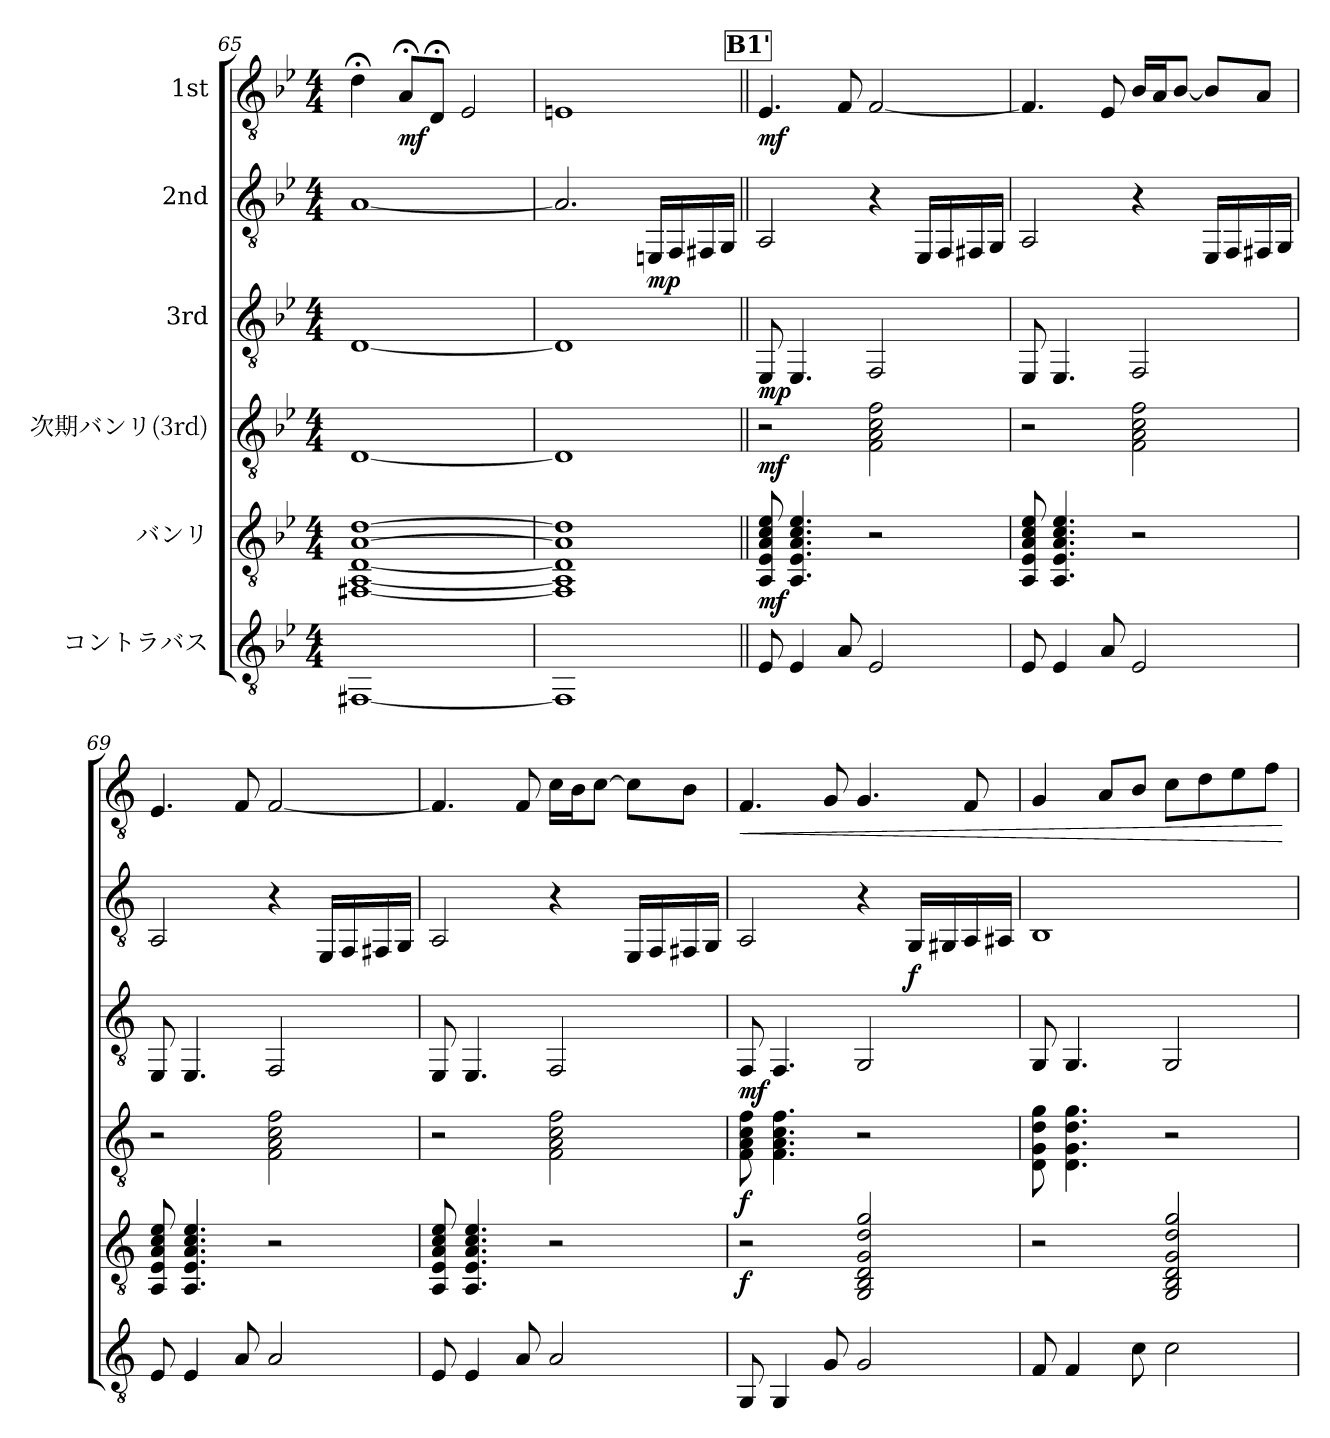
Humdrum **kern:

**kern	**kern	**dynam	**kern	**dynam	**kern	**dynam	**kern	**dynam	**kern	**dynam
*part6	*part5	*part5	*part4	*part4	*part3	*part3	*part2	*part2	*part1	*part1
*staff6	*staff5	*staff5	*staff4	*staff4	*staff3	*staff3	*staff2	*staff2	*staff1	*staff1
*I"コントラバス	*I"バンリ	*	*I"次期バンリ(3rd)	*	*I"3rd	*	*I"2nd	*	*I"1st	*
*clefGv2	*clefGv2	*	*clefGv2	*	*clefGv2	*	*clefGv2	*	*clefGv2	*
*ITrd7c12	*	*	*	*	*	*	*	*	*	*
*k[b-e-]	*k[b-e-]	*	*k[b-e-]	*	*k[b-e-]	*	*k[b-e-]	*	*k[b-e-]	*
*M4/4	*M4/4	*	*M4/4	*	*M4/4	*	*M4/4	*	*M4/4	*
=65	=65	=65	=65	=65	=65	=65	=65	=65	=65	=65
[1FFF#X	[1FF#X [1AA [1D [1A [1d	.	[1D	.	[1D	.	[1A	.	4d;<\	.
!	!	!	!	!	!	!	!	!	!	!LO:DY:b
.	.	.	.	.	.	.	.	.	8A;</L	mf
.	.	.	.	.	.	.	.	.	8D;</J	.
.	.	.	.	.	.	.	.	.	2E-/	.
=66	=66	=66	=66	=66	=66	=66	=66	=66	=66	=66
1FFF#]	1FF#] 1AA] 1D] 1A] 1d]	.	1D]	.	1D]	.	2.A/]	.	1En	.
!	!	!	!	!	!	!	!	!LO:DY:b	!	!
.	.	.	.	.	.	.	16EEn/LL	mp	.	.
.	.	.	.	.	.	.	16FF/	.	.	.
.	.	.	.	.	.	.	16FF#X/	.	.	.
.	.	.	.	.	.	.	16GG/JJ	.	.	.
!!LO:REH:place=s1:a:B:fs=14:t=B1'
=67||	=67||	=67||	=67||	=67||	=67||	=67||	=67||	=67||	=67||	=67||
*k[]	*k[]	*	*k[]	*	*k[]	*	*k[]	*	*k[]	*
!	!	!LO:DY:b	!	!LO:DY:b	!	!LO:DY:b	!	!	!	!LO:DY:b
8EE/	8AA/ 8E/ 8A/ 8c/ 8e/	mf	2r	mf	8EE/	mp	2AA/	.	4.E/	mf
4EE/	4.AA/ 4.E/ 4.A/ 4.c/ 4.e/	.	.	.	4.EE/	.	.	.	.	.
8AA/	.	.	.	.	.	.	.	.	8F/	.
2EE/	2r	.	2F\ 2A\ 2c\ 2f\	.	2FF/	.	4r	.	[2F/	.
.	.	.	.	.	.	.	16EE/LL	.	.	.
.	.	.	.	.	.	.	16FF/	.	.	.
.	.	.	.	.	.	.	16FF#X/	.	.	.
.	.	.	.	.	.	.	16GG/JJ	.	.	.
=68	=68	=68	=68	=68	=68	=68	=68	=68	=68	=68
8EE/	8AA/ 8E/ 8A/ 8c/ 8e/	.	2r	.	8EE/	.	2AA/	.	4.F/]	.
4EE/	4.AA/ 4.E/ 4.A/ 4.c/ 4.e/	.	.	.	4.EE/	.	.	.	.	.
8AA/	.	.	.	.	.	.	.	.	8E/	.
2EE/	2r	.	2F\ 2A\ 2c\ 2f\	.	2FF/	.	4r	.	16B/LL	.
.	.	.	.	.	.	.	.	.	16A/J	.
.	.	.	.	.	.	.	.	.	[8B/J	.
.	.	.	.	.	.	.	16EE/LL	.	8B/L]	.
.	.	.	.	.	.	.	16FF/	.	.	.
.	.	.	.	.	.	.	16FF#X/	.	8A/J	.
.	.	.	.	.	.	.	16GG/JJ	.	.	.
=69	=69	=69	=69	=69	=69	=69	=69	=69	=69	=69
8EE/	8AA/ 8E/ 8A/ 8c/ 8e/	.	2r	.	8EE/	.	2AA/	.	4.E/	.
4EE/	4.AA/ 4.E/ 4.A/ 4.c/ 4.e/	.	.	.	4.EE/	.	.	.	.	.
8AA/	.	.	.	.	.	.	.	.	8F/	.
2AA/	2r	.	2F\ 2A\ 2c\ 2f\	.	2FF/	.	4r	.	[2F/	.
.	.	.	.	.	.	.	16EE/LL	.	.	.
.	.	.	.	.	.	.	16FF/	.	.	.
.	.	.	.	.	.	.	16FF#X/	.	.	.
.	.	.	.	.	.	.	16GG/JJ	.	.	.
!!LO:PB:g=z
=70	=70	=70	=70	=70	=70	=70	=70	=70	=70	=70
8EE/	8AA/ 8E/ 8A/ 8c/ 8e/	.	2r	.	8EE/	.	2AA/	.	4.F/]	.
4EE/	4.AA/ 4.E/ 4.A/ 4.c/ 4.e/	.	.	.	4.EE/	.	.	.	.	.
8AA/	.	.	.	.	.	.	.	.	8F/	.
2AA/	2r	.	2F\ 2A\ 2c\ 2f\	.	2FF/	.	4r	.	16c\LL	.
.	.	.	.	.	.	.	.	.	16B\J	.
.	.	.	.	.	.	.	.	.	[8c\J	.
.	.	.	.	.	.	.	16EE/LL	.	8c\L]	.
.	.	.	.	.	.	.	16FF/	.	.	.
.	.	.	.	.	.	.	16FF#X/	.	8B\J	.
.	.	.	.	.	.	.	16GG/JJ	.	.	.
=71	=71	=71	=71	=71	=71	=71	=71	=71	=71	=71
!	!	!LO:DY:b	!	!LO:DY:b	!	!LO:DY:b	!	!	!	!LO:HP:b
8GGG/	2r	f	8F\ 8A\ 8c\ 8f\	f	8FF/	mf	2AA/	.	4.F/	<
4GGG/	.	.	4.F\ 4.A\ 4.c\ 4.f\	.	4.FF/	.	.	.	.	.
8GG/	.	.	.	.	.	.	.	.	8G/	.
2GG/	2GG/ 2BB/ 2D/ 2G/ 2d/ 2g/	.	2r	.	2GG/	.	4r	.	4.G/	.
!	!	!	!	!	!	!	!	!LO:DY:b	!	!
.	.	.	.	.	.	.	16GG/LL	f	.	.
.	.	.	.	.	.	.	16GG#X/	.	.	.
.	.	.	.	.	.	.	16AA/	.	8F/	.
.	.	.	.	.	.	.	16AA#X/JJ	.	.	.
=72	=72	=72	=72	=72	=72	=72	=72	=72	=72	=72
8FF/	2r	.	8D\ 8G\ 8d\ 8g\	.	8GG/	.	1BB	.	4G/	.
4FF/	.	.	4.D\ 4.G\ 4.d\ 4.g\	.	4.GG/	.	.	.	.	.
.	.	.	.	.	.	.	.	.	8A/L	.
8C\	.	.	.	.	.	.	.	.	8B/J	.
2C\	2GG/ 2BB/ 2D/ 2G/ 2d/ 2g/	.	2r	.	2GG/	.	.	.	8c\L	.
.	.	.	.	.	.	.	.	.	8d\	.
.	.	.	.	.	.	.	.	.	8e\	.
.	.	.	.	.	.	.	.	.	8f\J	.
.	.	.	.	.	.	.	.	.	.	[
=	=	=	=	=	=	=	=	=	=	=
*-	*-	*-	*-	*-	*-	*-	*-	*-	*-	*-
